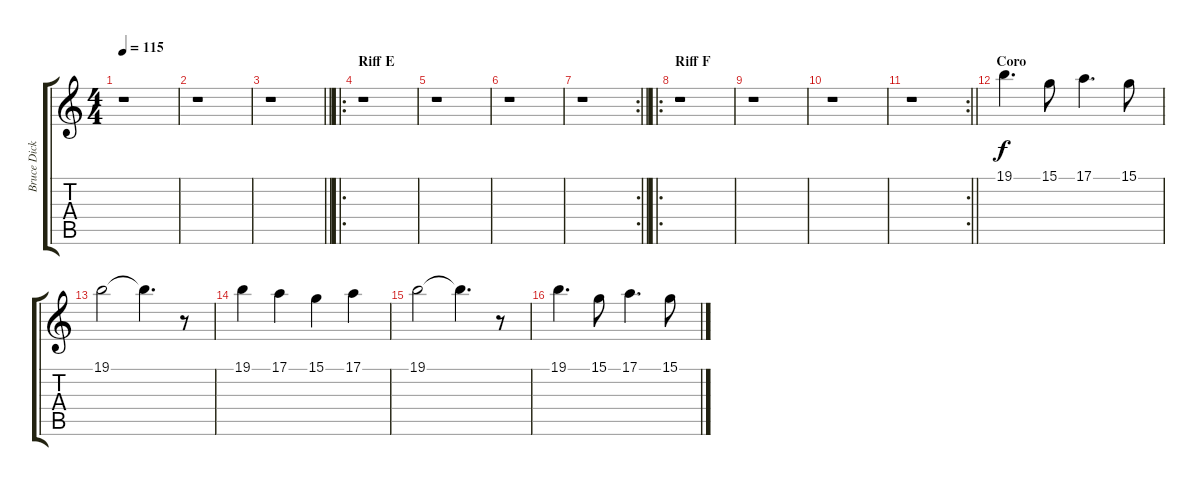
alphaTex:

\track ("Bruce Dickinson" "Bruce Dick") {instrument lead2sawtooth}
\staff {score tabs}
\tuning (E4 B3 G3 D3 A2 E2) {hide}
\ts (4 4)
\tempo 115
\clef g2
\ks c
r.1{dy f} |
r.1 |
\barLineRight lightlight
r.1 |
\ro
\section ("" "Riff E")
r.1 |
r.1 |
r.1 |
\rc 2
\barLineRight lightlight
r.1 |
\ro
\section ("" "Riff F")
r.1 |
r.1 |
r.1 |
\rc 2
\barLineRight lightlight
r.1 |
\section ("" "Coro")
19.1.4{d volume 12} 15.1.8 17.1.4{d} 15.1.8 |
19.1.2 19.1{t}.4{d} r.8 |
19.1.4 17.1.4 15.1.4 17.1.4 |
19.1.2 19.1{t}.4{d} r.8 |
19.1.4{d} 15.1.8 17.1.4{d} 15.1.8
